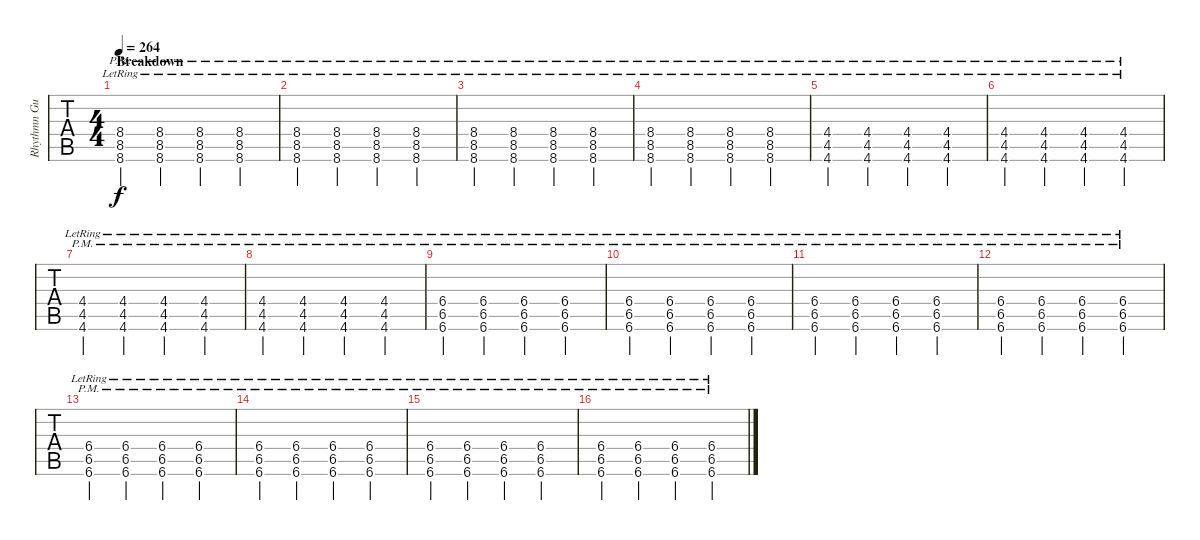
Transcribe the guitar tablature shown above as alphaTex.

\track ("Rhythmn Guitar" "Rhythmn Gu") {instrument electricguitarjazz}
\staff {tabs}
\tuning (E4 B3 G3 D3 A2 D2) {hide}
\ts (4 4)
\section ("" "Breakdown")
\tempo 264
\clef g2
\ks c
(8.4{pm lr} 8.5{pm lr} 8.6{pm lr}).4{dy f} (8.4{pm lr} 8.5{pm lr} 8.6{pm lr}).4 (8.4{pm lr} 8.5{pm lr} 8.6{pm lr}).4 (8.4{pm lr} 8.5{pm lr} 8.6{pm lr}).4 |
(8.4{pm lr} 8.5{pm lr} 8.6{pm lr}).4 (8.4{pm lr} 8.5{pm lr} 8.6{pm lr}).4 (8.4{pm lr} 8.5{pm lr} 8.6{pm lr}).4 (8.4{pm lr} 8.5{pm lr} 8.6{pm lr}).4 |
(8.4{pm lr} 8.5{pm lr} 8.6{pm lr}).4 (8.4{pm lr} 8.5{pm lr} 8.6{pm lr}).4 (8.4{pm lr} 8.5{pm lr} 8.6{pm lr}).4 (8.4{pm lr} 8.5{pm lr} 8.6{pm lr}).4 |
(8.4{pm lr} 8.5{pm lr} 8.6{pm lr}).4 (8.4{pm lr} 8.5{pm lr} 8.6{pm lr}).4 (8.4{pm lr} 8.5{pm lr} 8.6{pm lr}).4 (8.4{pm lr} 8.5{pm lr} 8.6{pm lr}).4 |
(4.4{pm lr} 4.5{pm lr} 4.6{pm lr}).4 (4.4{pm lr} 4.5{pm lr} 4.6{pm lr}).4 (4.4{pm lr} 4.5{pm lr} 4.6{pm lr}).4 (4.4{pm lr} 4.5{pm lr} 4.6{pm lr}).4 |
(4.4{pm lr} 4.5{pm lr} 4.6{pm lr}).4 (4.4{pm lr} 4.5{pm lr} 4.6{pm lr}).4 (4.4{pm lr} 4.5{pm lr} 4.6{pm lr}).4 (4.4{pm lr} 4.5{pm lr} 4.6{pm lr}).4 |
(4.4{pm lr} 4.5{pm lr} 4.6{pm lr}).4 (4.4{pm lr} 4.5{pm lr} 4.6{pm lr}).4 (4.4{pm lr} 4.5{pm lr} 4.6{pm lr}).4 (4.4{pm lr} 4.5{pm lr} 4.6{pm lr}).4 |
(4.4{pm lr} 4.5{pm lr} 4.6{pm lr}).4 (4.4{pm lr} 4.5{pm lr} 4.6{pm lr}).4 (4.4{pm lr} 4.5{pm lr} 4.6{pm lr}).4 (4.4{pm lr} 4.5{pm lr} 4.6{pm lr}).4 |
(6.4{pm lr} 6.5{pm lr} 6.6{pm lr}).4 (6.4{pm lr} 6.5{pm lr} 6.6{pm lr}).4 (6.4{pm lr} 6.5{pm lr} 6.6{pm lr}).4 (6.4{pm lr} 6.5{pm lr} 6.6{pm lr}).4 |
(6.4{pm lr} 6.5{pm lr} 6.6{pm lr}).4 (6.4{pm lr} 6.5{pm lr} 6.6{pm lr}).4 (6.4{pm lr} 6.5{pm lr} 6.6{pm lr}).4 (6.4{pm lr} 6.5{pm lr} 6.6{pm lr}).4 |
(6.4{pm lr} 6.5{pm lr} 6.6{pm lr}).4 (6.4{pm lr} 6.5{pm lr} 6.6{pm lr}).4 (6.4{pm lr} 6.5{pm lr} 6.6{pm lr}).4 (6.4{pm lr} 6.5{pm lr} 6.6{pm lr}).4 |
(6.4{pm lr} 6.5{pm lr} 6.6{pm lr}).4 (6.4{pm lr} 6.5{pm lr} 6.6{pm lr}).4 (6.4{pm lr} 6.5{pm lr} 6.6{pm lr}).4 (6.4{pm lr} 6.5{pm lr} 6.6{pm lr}).4 |
(6.4{pm lr} 6.5{pm lr} 6.6{pm lr}).4 (6.4{pm lr} 6.5{pm lr} 6.6{pm lr}).4 (6.4{pm lr} 6.5{pm lr} 6.6{pm lr}).4 (6.4{pm lr} 6.5{pm lr} 6.6{pm lr}).4 |
(6.4{pm lr} 6.5{pm lr} 6.6{pm lr}).4 (6.4{pm lr} 6.5{pm lr} 6.6{pm lr}).4 (6.4{pm lr} 6.5{pm lr} 6.6{pm lr}).4 (6.4{pm lr} 6.5{pm lr} 6.6{pm lr}).4 |
(6.4{pm lr} 6.5{pm lr} 6.6{pm lr}).4 (6.4{pm lr} 6.5{pm lr} 6.6{pm lr}).4 (6.4{pm lr} 6.5{pm lr} 6.6{pm lr}).4 (6.4{pm lr} 6.5{pm lr} 6.6{pm lr}).4 |
(6.4{pm lr} 6.5{pm lr} 6.6{pm lr}).4 (6.4{pm lr} 6.5{pm lr} 6.6{pm lr}).4 (6.4{pm lr} 6.5{pm lr} 6.6{pm lr}).4 (6.4{pm lr} 6.5{pm lr} 6.6{pm lr}).4
